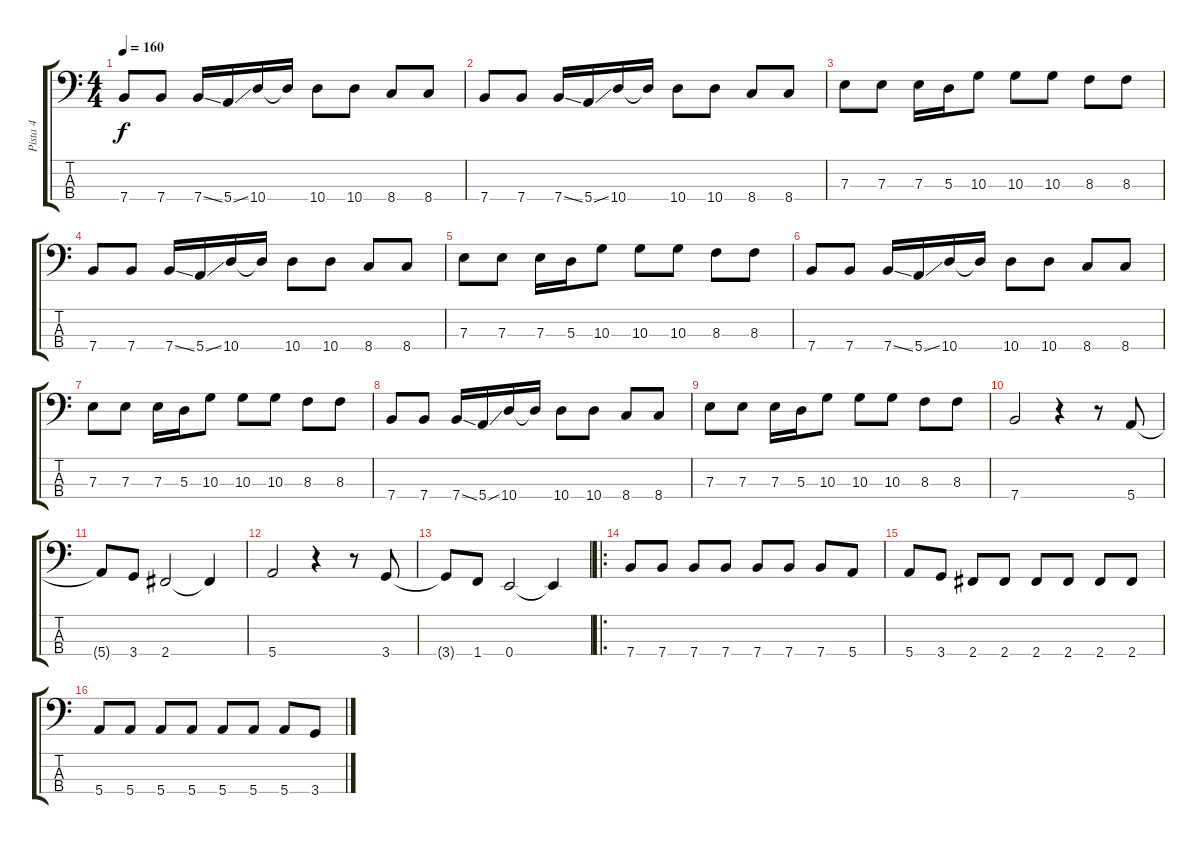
\track ("Pista 4" "Pista 4") {instrument electricbassfinger}
\staff {score tabs}
\tuning (G2 D2 A1 E1) {hide}
\ts (4 4)
\tempo 160
\clef f4
\ks c
7.4.8{dy f} 7.4.8 7.4{ss}.16 5.4{ss}.16 10.4.16 10.4{t}.16 10.4.8 10.4.8 8.4.8 8.4.8 |
7.4.8 7.4.8 7.4{ss}.16 5.4{ss}.16 10.4.16 10.4{t}.16 10.4.8 10.4.8 8.4.8 8.4.8 |
7.3.8 7.3.8 7.3.16 5.3.16 10.3.8 10.3.8 10.3.8 8.3.8 8.3.8 |
7.4.8 7.4.8 7.4{ss}.16 5.4{ss}.16 10.4.16 10.4{t}.16 10.4.8 10.4.8 8.4.8 8.4.8 |
7.3.8 7.3.8 7.3.16 5.3.16 10.3.8 10.3.8 10.3.8 8.3.8 8.3.8 |
7.4.8 7.4.8 7.4{ss}.16 5.4{ss}.16 10.4.16 10.4{t}.16 10.4.8 10.4.8 8.4.8 8.4.8 |
7.3.8 7.3.8 7.3.16 5.3.16 10.3.8 10.3.8 10.3.8 8.3.8 8.3.8 |
7.4.8 7.4.8 7.4{ss}.16 5.4{ss}.16 10.4.16 10.4{t}.16 10.4.8 10.4.8 8.4.8 8.4.8 |
7.3.8 7.3.8 7.3.16 5.3.16 10.3.8 10.3.8 10.3.8 8.3.8 8.3.8 |
7.4.2 r.4 r.8 5.4.8 |
5.4{t}.8 3.4.8 2.4.2 2.4{t}.4 |
5.4.2 r.4 r.8 3.4.8 |
3.4{t}.8 1.4.8 0.4.2 0.4{t}.4 |
\ro
7.4.8 7.4.8 7.4.8 7.4.8 7.4.8 7.4.8 7.4.8 5.4.8 |
5.4.8 3.4.8 2.4.8 2.4.8 2.4.8 2.4.8 2.4.8 2.4.8 |
5.4.8 5.4.8 5.4.8 5.4.8 5.4.8 5.4.8 5.4.8 3.4.8
